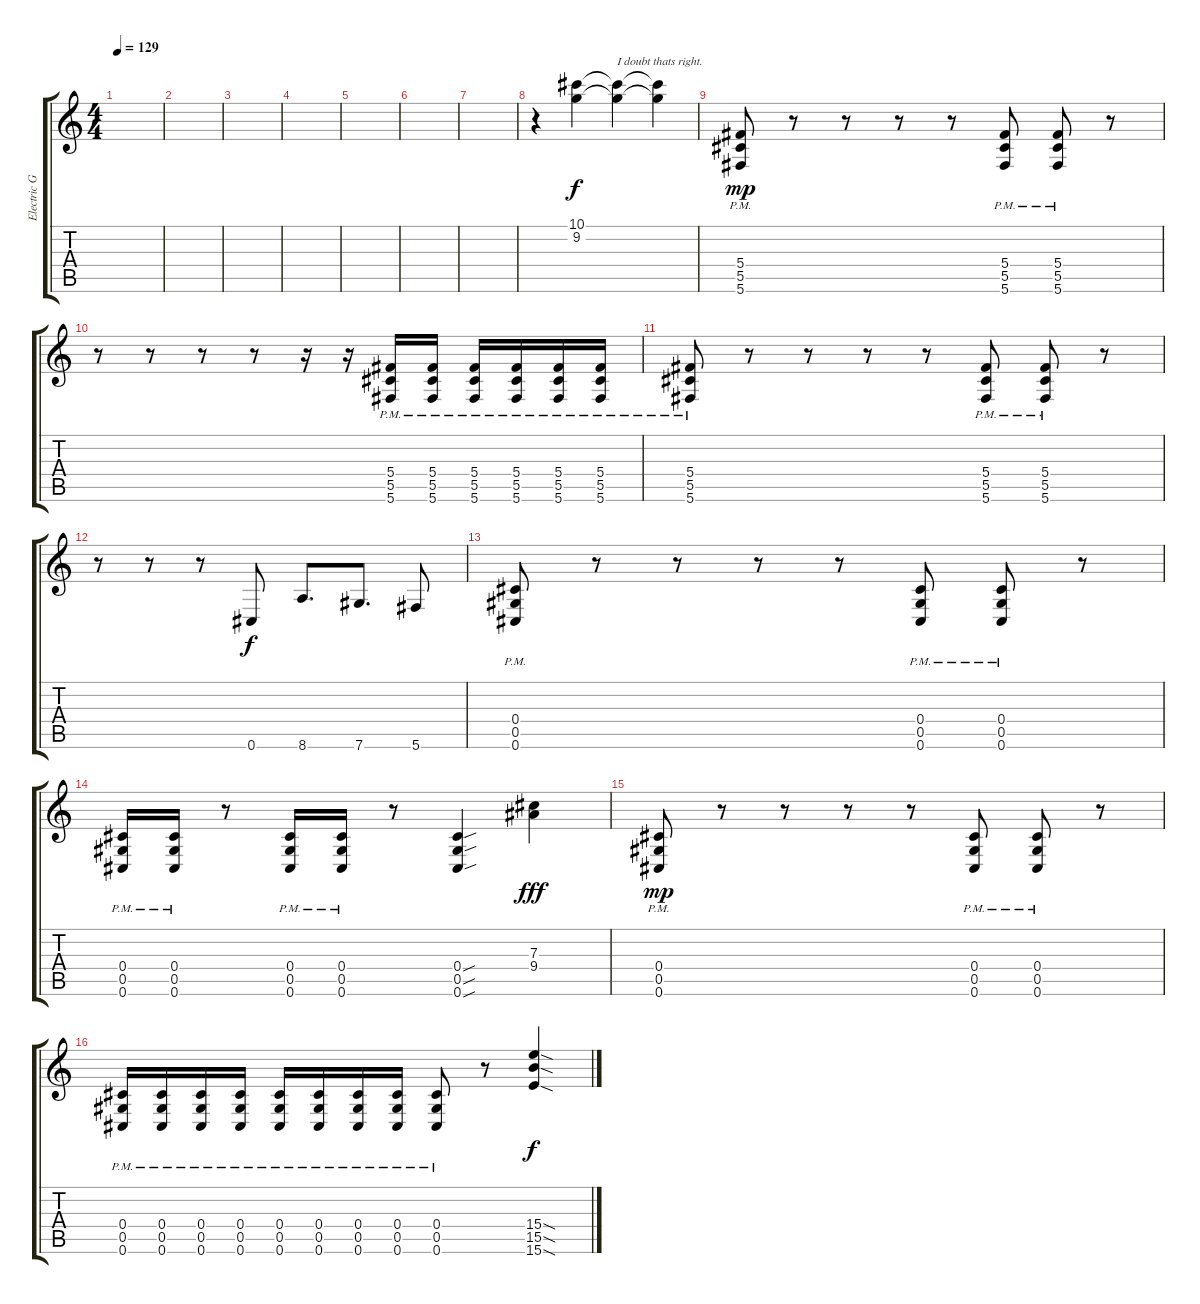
\track ("Electric Guitar" "Electric G") {instrument distortionguitar}
\staff {score tabs}
\tuning (Eb4 Bb3 Gb3 Db3 Ab2 Db2) {hide}
\ts (4 4)
\tempo 129
\clef g2
\ks c
|
|
|
|
|
|
|
r.4{volume 0} (10.1 9.2).4 (10.1{t} 9.2{t}).4{txt "I doubt thats right." volume 0} (10.1{t} 9.2{t}).4{volume 3} |
(5.4{pm} 5.5{pm} 5.6{pm}).8{dy mp volume 14} r.8 r.8 r.8 r.8 (5.4{pm} 5.5{pm} 5.6{pm}).8 (5.4{pm} 5.5{pm} 5.6{pm}).8 r.8 |
r.8 r.8 r.8 r.8 r.16 r.16 (5.4{pm} 5.5{pm} 5.6{pm}).16 (5.4{pm} 5.5{pm} 5.6{pm}).16 (5.4{pm} 5.5{pm} 5.6{pm}).16 (5.4{pm} 5.5{pm} 5.6{pm}).16 (5.4{pm} 5.5{pm} 5.6{pm}).16 (5.4{pm} 5.5{pm} 5.6{pm}).16 |
(5.4{pm} 5.5{pm} 5.6{pm}).8 r.8 r.8 r.8 r.8 (5.4{pm} 5.5{pm} 5.6{pm}).8 (5.4{pm} 5.5{pm} 5.6{pm}).8 r.8 |
r.8 r.8 r.8 0.6.8{dy f} 8.6.8{d} 7.6.8{d} 5.6.8 |
(0.4{pm} 0.5{pm} 0.6{pm}).8 r.8 r.8 r.8 r.8 (0.4{pm} 0.5{pm} 0.6{pm}).8 (0.4{pm} 0.5{pm} 0.6{pm}).8 r.8 |
(0.4{pm} 0.5{pm} 0.6{pm}).16 (0.4{pm} 0.5{pm} 0.6{pm}).16 r.8 (0.4{pm} 0.5{pm} 0.6{pm}).16 (0.4{pm} 0.5{pm} 0.6{pm}).16 r.8 (0.4{sou} 0.5{sou} 0.6{sou}).4 (7.3 9.4).4{dy fff} |
(0.4{pm} 0.5{pm} 0.6{pm}).8{dy mp} r.8 r.8 r.8 r.8 (0.4{pm} 0.5{pm} 0.6{pm}).8 (0.4{pm} 0.5{pm} 0.6{pm}).8 r.8 |
(0.4{pm} 0.5{pm} 0.6{pm}).16 (0.4{pm} 0.5{pm} 0.6{pm}).16 (0.4{pm} 0.5{pm} 0.6{pm}).16 (0.4{pm} 0.5{pm} 0.6{pm}).16 (0.4{pm} 0.5{pm} 0.6{pm}).16 (0.4{pm} 0.5{pm} 0.6{pm}).16 (0.4{pm} 0.5{pm} 0.6{pm}).16 (0.4{pm} 0.5{pm} 0.6{pm}).16 (0.4{pm} 0.5{pm} 0.6{pm}).8 r.8 (15.4{sod} 15.5{sod} 15.6{sod}).4{dy f}
